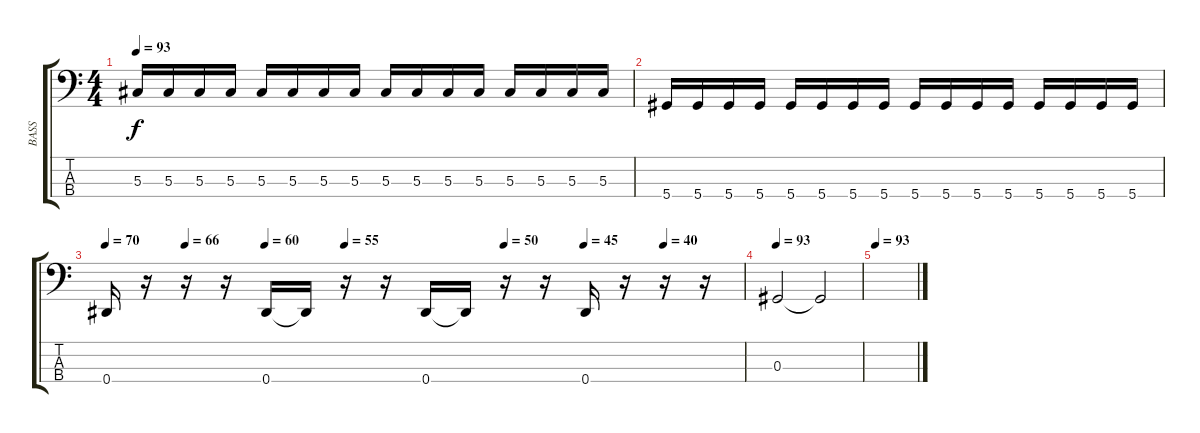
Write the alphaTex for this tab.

\track ("BASS" "BASS") {instrument electricbasspick}
\staff {score tabs}
\tuning (Gb2 Db2 Ab1 Eb1) {hide}
\ts (4 4)
\tempo 93
\clef f4
\ks c
5.3.16{dy f} 5.3.16 5.3.16 5.3.16 5.3.16 5.3.16 5.3.16 5.3.16 5.3.16 5.3.16 5.3.16 5.3.16 5.3.16 5.3.16 5.3.16 5.3.16 |
5.4.16 5.4.16 5.4.16 5.4.16 5.4.16 5.4.16 5.4.16 5.4.16 5.4.16 5.4.16 5.4.16 5.4.16 5.4.16 5.4.16 5.4.16 5.4.16 |
\tempo 70
\tempo (66 0.125)
\tempo (60 0.25)
\tempo (55 0.375)
\tempo (50 0.625)
\tempo (45 0.75)
\tempo (40 0.875)
0.4.16 r.16 r.16 r.16 0.4.16 0.4{t}.16 r.16 r.16 0.4.16 0.4{t}.16 r.16 r.16 0.4.16 r.16 r.16 r.16 |
\tempo 93
0.3.2 0.3{t}.2 |
\tempo 93
